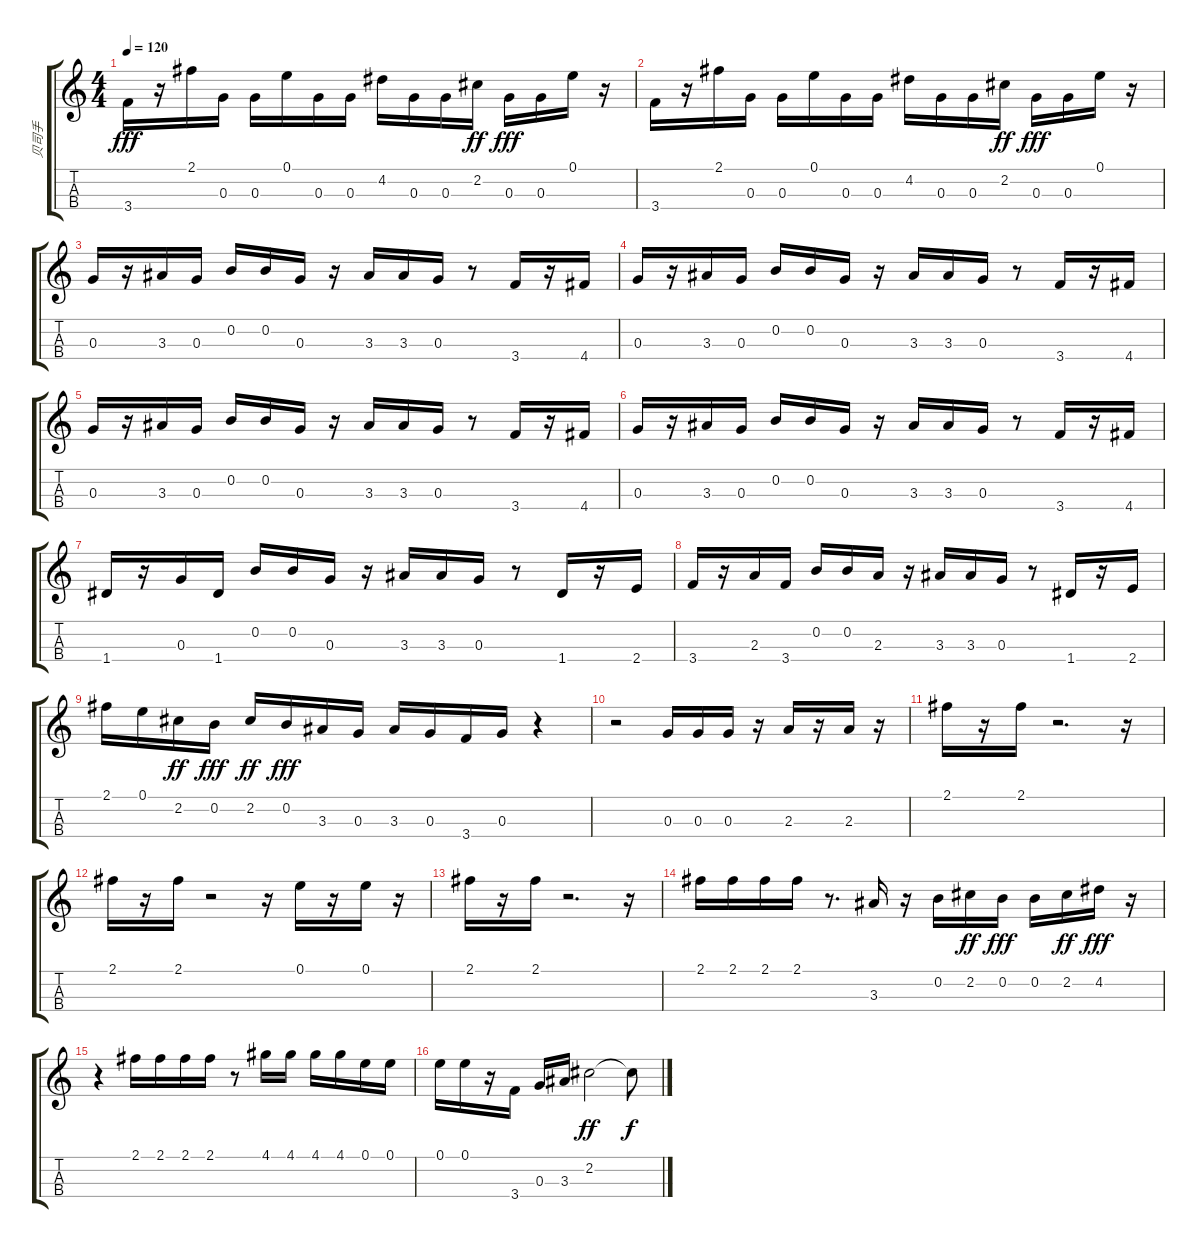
\track ("贝司手" "贝司手") {instrument electricbassfinger}
\staff {score tabs}
\tuning (E4 B3 G3 D3) {hide}
\ts (4 4)
\tempo 120
\clef g2
\ks c
3.4.16{dy fff} r.16 2.1.16 0.3.16 0.3.16 0.1.16 0.3.16 0.3.16 4.2.16 0.3.16 0.3.16 2.2.16{dy ff} 0.3.16{dy fff} 0.3.16 0.1.16 r.16 |
3.4.16 r.16 2.1.16 0.3.16 0.3.16 0.1.16 0.3.16 0.3.16 4.2.16 0.3.16 0.3.16 2.2.16{dy ff} 0.3.16{dy fff} 0.3.16 0.1.16 r.16 |
0.3.16 r.16 3.3.16 0.3.16 0.2.16 0.2.16 0.3.16 r.16 3.3.16 3.3.16 0.3.16 r.8 3.4.16 r.16 4.4.16 |
0.3.16 r.16 3.3.16 0.3.16 0.2.16 0.2.16 0.3.16 r.16 3.3.16 3.3.16 0.3.16 r.8 3.4.16 r.16 4.4.16 |
0.3.16 r.16 3.3.16 0.3.16 0.2.16 0.2.16 0.3.16 r.16 3.3.16 3.3.16 0.3.16 r.8 3.4.16 r.16 4.4.16 |
0.3.16 r.16 3.3.16 0.3.16 0.2.16 0.2.16 0.3.16 r.16 3.3.16 3.3.16 0.3.16 r.8 3.4.16 r.16 4.4.16 |
1.4.16 r.16 0.3.16 1.4.16 0.2.16 0.2.16 0.3.16 r.16 3.3.16 3.3.16 0.3.16 r.8 1.4.16 r.16 2.4.16 |
3.4.16 r.16 2.3.16 3.4.16 0.2.16 0.2.16 2.3.16 r.16 3.3.16 3.3.16 0.3.16 r.8 1.4.16 r.16 2.4.16 |
2.1.16 0.1.16 2.2.16{dy ff} 0.2.16{dy fff} 2.2.16{dy ff} 0.2.16{dy fff} 3.3.16 0.3.16 3.3.16 0.3.16 3.4.16 0.3.16 r.4 |
r.2 0.3.16 0.3.16 0.3.16 r.16 2.3.16 r.16 2.3.16 r.16 |
2.1.16 r.16 2.1.16 r.2{d} r.16 |
2.1.16 r.16 2.1.16 r.2 r.16 0.1.16 r.16 0.1.16 r.16 |
2.1.16 r.16 2.1.16 r.2{d} r.16 |
2.1.16 2.1.16 2.1.16 2.1.16 r.8{d} 3.3.16 r.16 0.2.16 2.2.16{dy ff} 0.2.16{dy fff} 0.2.16 2.2.16{dy ff} 4.2.16{dy fff} r.16 |
r.4 2.1.16 2.1.16 2.1.16 2.1.16 r.8 4.1.16 4.1.16 4.1.16 4.1.16 0.1.16 0.1.16 |
0.1.16 0.1.16 r.16 3.4.16 0.3.16 3.3.16 2.2.2{dy ff} 2.2{t}.8{dy f}
